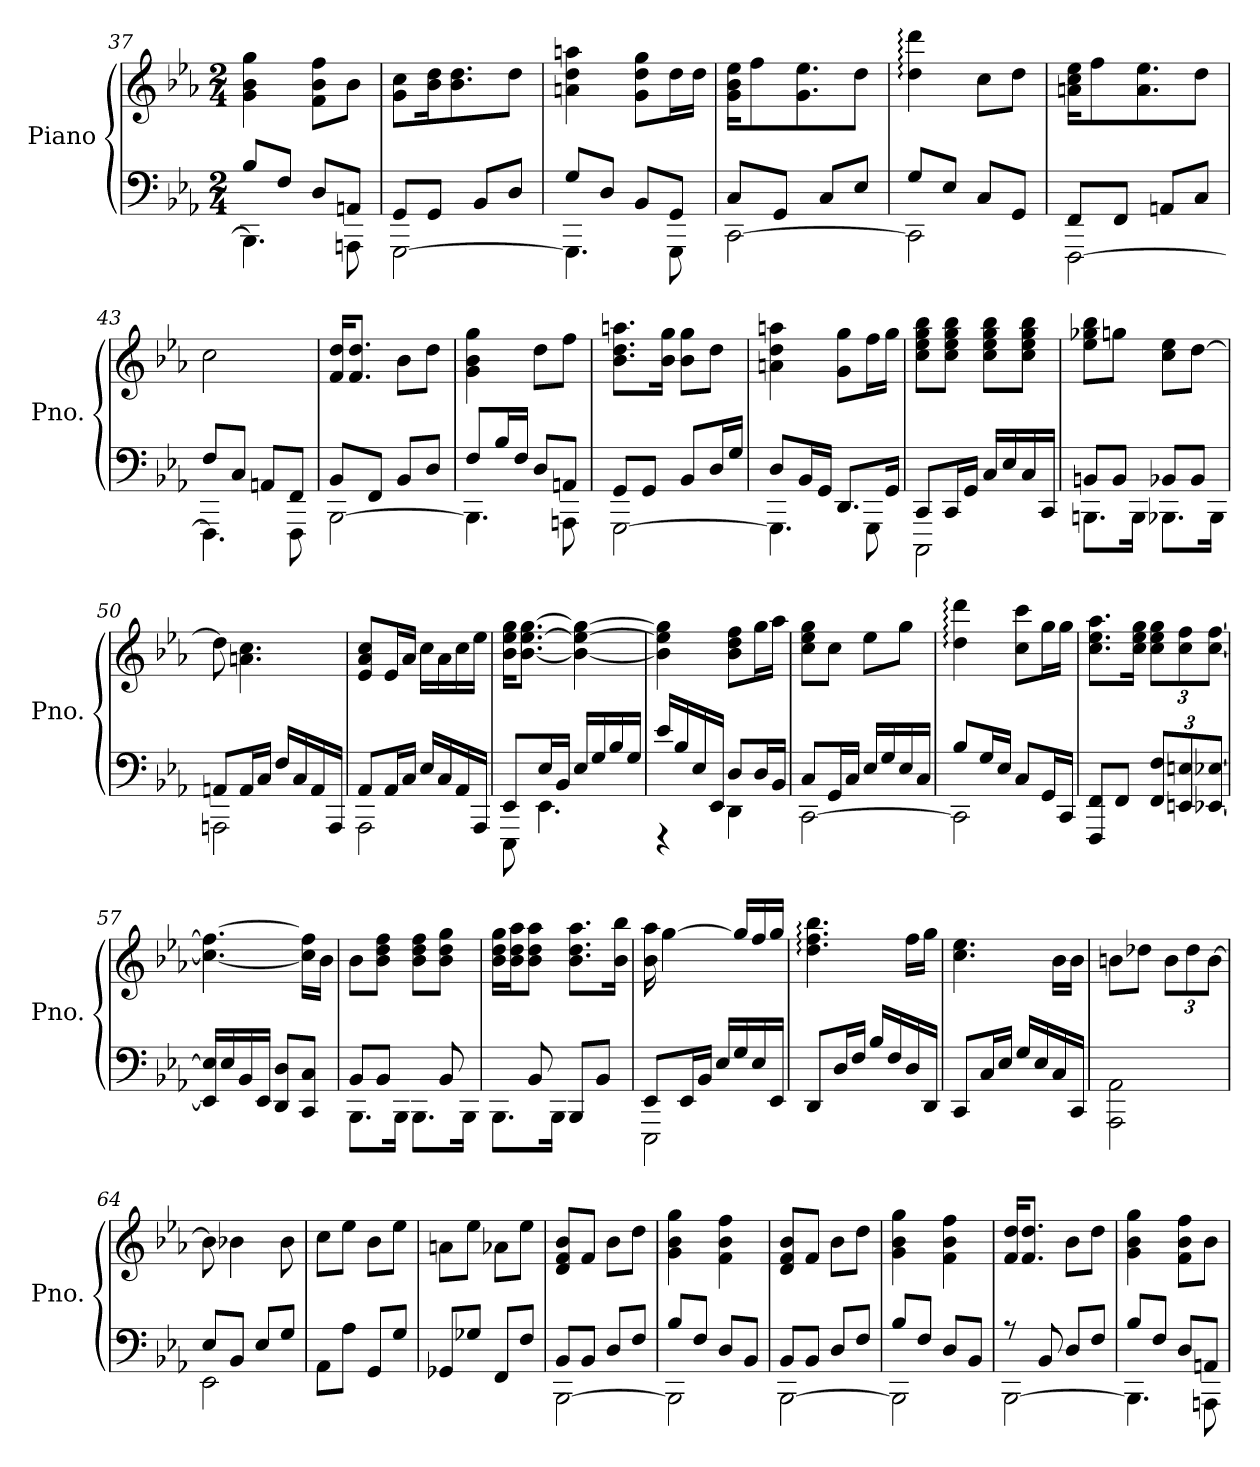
**kern	**kern
*part1	*part1
*staff2	*staff1
*I"Piano	*
*I'Pno.	*
*clefF4	*clefG2
*k[b-e-a-]	*k[b-e-a-]
*M2/4	*M2/4
=37	=37
*^	*
4.BBB-\]	8B-/L	4g\ 4b-\ 4gg\
.	8F/J	.
.	8D/L	8f\ 8b-\ 8ff\L
8AAAn\	8AAn/J	8b-\J
=38	=38	=38
[2GGG\	8GG/L	8g\ 8cc\L
.	8GG/J	16b-\ 16dd\K
.	.	8.b-\ 8.dd\
.	8BB-/L	.
.	8D/J	8dd\J
=39	=39	=39
4.GGG\]	8G/L	4an\ 4dd\ 4aan\
.	8D/J	.
.	8BB-/L	8g\ 8dd\ 8gg\L
8GGG\	8GG/J	16dd\L
.	.	16dd\JJ
=40	=40	=40
[2CC\	8C/L	16g\ 16b-\ 16ee-\KL
.	.	8ff\
.	8GG/J	.
.	.	8.g\ 8.ee-\
.	8C/L	.
.	8E-/J	8dd\J
!!LO:PB:g=z
=41	=41	=41
2CC\]	8G/L	4dd\: 4ddd\:
.	8E-/J	.
.	8C/L	8cc\L
.	8GG/J	8dd\J
=42	=42	=42
[2FFF\	8FF/L	16an\ 16cc\ 16ee-\KL
.	.	8ff\
.	8FF/J	.
.	.	8.a\ 8.ee-\
.	8AAn/L	.
.	8C/J	8dd\J
=43	=43	=43
4.FFF\]	8F/L	2cc\
.	8C/J	.
.	8AAn/L	.
8FFF\	8FF/J	.
=44	=44	=44
[2BBB-\	8BB-/L	16f/ 16dd/KL
.	.	8.f/ 8.dd/J
.	8FF/J	.
.	8BB-/L	8b-\L
.	8D/J	8dd\J
=45	=45	=45
4.BBB-\]	8F/L	4g\ 4b-\ 4gg\
.	16B-/L	.
.	16F/JJ	.
.	8D/L	8dd\L
8AAAn\	8AAn/J	8ff\J
=46	=46	=46
[2GGG\	8GG/L	8.b-\ 8.dd\ 8.aan\L
.	8GG/J	.
.	.	16b-\ 16gg\Jk
.	8BB-/L	8b-\ 8gg\L
.	16D/L	8dd\J
.	16G/JJ	.
=47	=47	=47
4.GGG\]	8D/L	4an\ 4dd\ 4aan\
.	16BB-/L	.
.	16GG/JJ	.
.	8.DD/L	8g\ 8gg\L
8GGG\	.	16ff\L
.	16GG/Jk	16gg\JJ
!!LO:LB:g=z
=48	=48	=48
2CCC\	8CC/L	8cc\ 8ee-\ 8gg\ 8bb-\L
.	16CC/L	8cc\ 8ee-\ 8gg\ 8bb-\J
.	16GG/JJ	.
.	16C/LL	8cc\ 8ee-\ 8gg\ 8bb-\L
.	16E-/	.
.	16C/	8cc\ 8ee-\ 8gg\ 8bb-\J
.	16CC/JJ	.
=49	=49	=49
8.BBBn\L	8BBn/L	8ee-\ 8gg-X\ 8bb-\L
.	8BB/J	8ggn\J
16BBB\Jk	.	.
8.BBB-X\L	8BB-X/L	8cc\ 8ee-\L
.	8BB-/J	[8dd\J
16BBB-\Jk	.	.
=50	=50	=50
2AAAn\	8AAn/L	8dd\]
.	16AA/L	4.an\ 4.cc\
.	16C/JJ	.
.	16F/LL	.
.	16C/	.
.	16AA/	.
.	16AAA/JJ	.
=51	=51	=51
2AAA-\	8AA-/L	8e-/ 8a-/ 8cc/L
.	16AA-/L	16e-/L
.	16C/JJ	16a-/JJ
.	16E-/LL	16cc\LL
.	16C/	16a-\
.	16AA-/	16cc\
.	16AAA-/JJ	16ee-\JJ
=52	=52	=52
8EEE-\	8EE-/L	16b-\ 16ee-\ 16gg\KL
.	.	[8.b-\ [8.ee-\ [8.gg\J
4.EE-\	16E-/L	.
.	16BB-/JJ	.
.	16E-/LL	4b-\_ 4ee-\_ 4gg\_
.	16G/	.
.	16B-/	.
.	16G/JJ	.
!!LO:LB:g=z
=53	=53	=53
16e-/LL	4r	4b-\] 4ee-\] 4gg\]
16B-/	.	.
16E-/	.	.
16EE-/JJ	.	.
4DD\	8D/L	8b-\ 8dd\ 8ff\L
.	16D/L	16gg\L
.	16BB-/JJ	16aa-\JJ
=54	=54	=54
[2CC\	8C/L	8cc\ 8ee-\ 8gg\L
.	16GG/L	8cc\J
.	16C/JJ	.
.	16E-/LL	8ee-\L
.	16G/	.
.	16E-/	8gg\J
.	16C/JJ	.
=55	=55	=55
2CC\]	8B-/L	4dd\: 4ddd\:
.	16G/L	.
.	16E-/JJ	.
.	8C/L	8cc\ 8ccc\L
.	16GG/L	16gg\L
.	16CC/JJ	16gg\JJ
*v	*v	*
=56	=56
8FFF/ 8FF/L	8.cc\ 8.ee-\ 8.aa-\L
8FF/J	.
.	16cc\ 16ee-\ 16gg\Jk
*Xbrackettup	*Xbrackettup
12FF/ 12F/L	12cc\ 12ee-\ 12gg\L
12EEn/ 12En/	12cc\ 12ff\
[12EE-X/ [12E-X/J	[12cc\ [12ff\J
=57	=57
16EE-/] 16E-/]LL	4.cc\_ 4.ff\_
16E-/	.
16BB-/	.
16EE-/JJ	.
8DD/ 8D/L	.
8CC/ 8C/J	16cc\] 16ff\]LL
.	16b-\JJ
!!LO:LB:g=z
=58	=58
*^	*
8.BBB-\L	8BB-/L	8b-\L
.	8BB-/J	8b-\ 8dd\ 8ff\J
16BBB-\Jk	.	.
8.BBB-\L	8ryy	8b-\ 8dd\ 8ff\L
.	8BB-/	8b-\ 8dd\ 8gg\J
16BBB-\Jk	.	.
=59	=59	=59
8.BBB-\L	8ryy	16b-\ 16dd\ 16gg\LL
.	.	16b-\ 16dd\ 16aa-\J
.	8BB-/	8b-\ 8dd\ 8aa-\J
16BBB-\Jk	.	.
8BBB-/L	4ryy	8.b-\ 8.dd\ 8.aa-\L
8BB-/J	.	.
.	.	16b-\ 16bb-\Jk
=60	=60	=60
2EEE-\	8EE-/L	16b-\ 16aa-\
.	.	[4gg\
.	16EE-/L	.
.	16BB-/JJ	.
.	16E-/LL	.
.	16G/	16gg/LL]
.	16E-/	16ff/
.	16EE-/JJ	16gg/JJ
*v	*v	*
=61	=61
8DD/L	4.dd\: 4.ff\: 4.bb-\:
16D/L	.
16F/JJ	.
16B-/LL	.
16F/	.
16D/	16ff\LL
16DD/JJ	16gg\JJ
=62	=62
8CC/L	4.cc\ 4.ee-\
16C/L	.
16E-/JJ	.
16G/LL	.
16E-/	.
16C/	16b-\LL
16CC/JJ	16b-\JJ
!!LO:LB:g=z
=63	=63
2AAA-\ 2AA-\	8bn\L
.	8dd-X\J
.	12b\L
.	12dd-\
.	[12b\J
=64	=64
*^	*
2EE-\	8E-/L	8b\]
.	8BB-/J	4b-X\
.	8E-/L	.
.	8G/J	8b-\
*v	*v	*
=65	=65
8AA-\L	8cc\L
8A-\J	8ee-\J
8GG/L	8b-\L
8G/J	8ee-\J
=66	=66
8GG-X/L	8an\L
8G-X/J	8ee-\J
8FF/L	8a-X\L
8F/J	8ee-\J
=67	=67
*^	*
[2BBB-\	8BB-/L	8d/ 8f/ 8b-/L
.	8BB-/J	8f/J
.	8D/L	8b-\L
.	8F/J	8dd\J
=68	=68	=68
2BBB-\]	8B-/L	4g\ 4b-\ 4gg\
.	8F/J	.
.	8D/L	4f\ 4b-\ 4ff\
.	8BB-/J	.
=69	=69	=69
[2BBB-\	8BB-/L	8d/ 8f/ 8b-/L
.	8BB-/J	8f/J
.	8D/L	8b-\L
.	8F/J	8dd\J
=70	=70	=70
2BBB-\]	8B-/L	4g\ 4b-\ 4gg\
.	8F/J	.
.	8D/L	4f\ 4b-\ 4ff\
.	8BB-/J	.
!!LO:PB:g=z
=71	=71	=71
[2BBB-\	8rA	16f/ 16dd/KL
.	.	8.f/ 8.dd/J
.	8BB-/	.
.	8D/L	8b-\L
.	8F/J	8dd\J
=72	=72	=72
4.BBB-\]	8B-/L	4g\ 4b-\ 4gg\
.	8F/J	.
.	8D/L	8f\ 8b-\ 8ff\L
8AAAn\	8AAn/J	8b-\J
*v	*v	*
=	=
*-	*-
